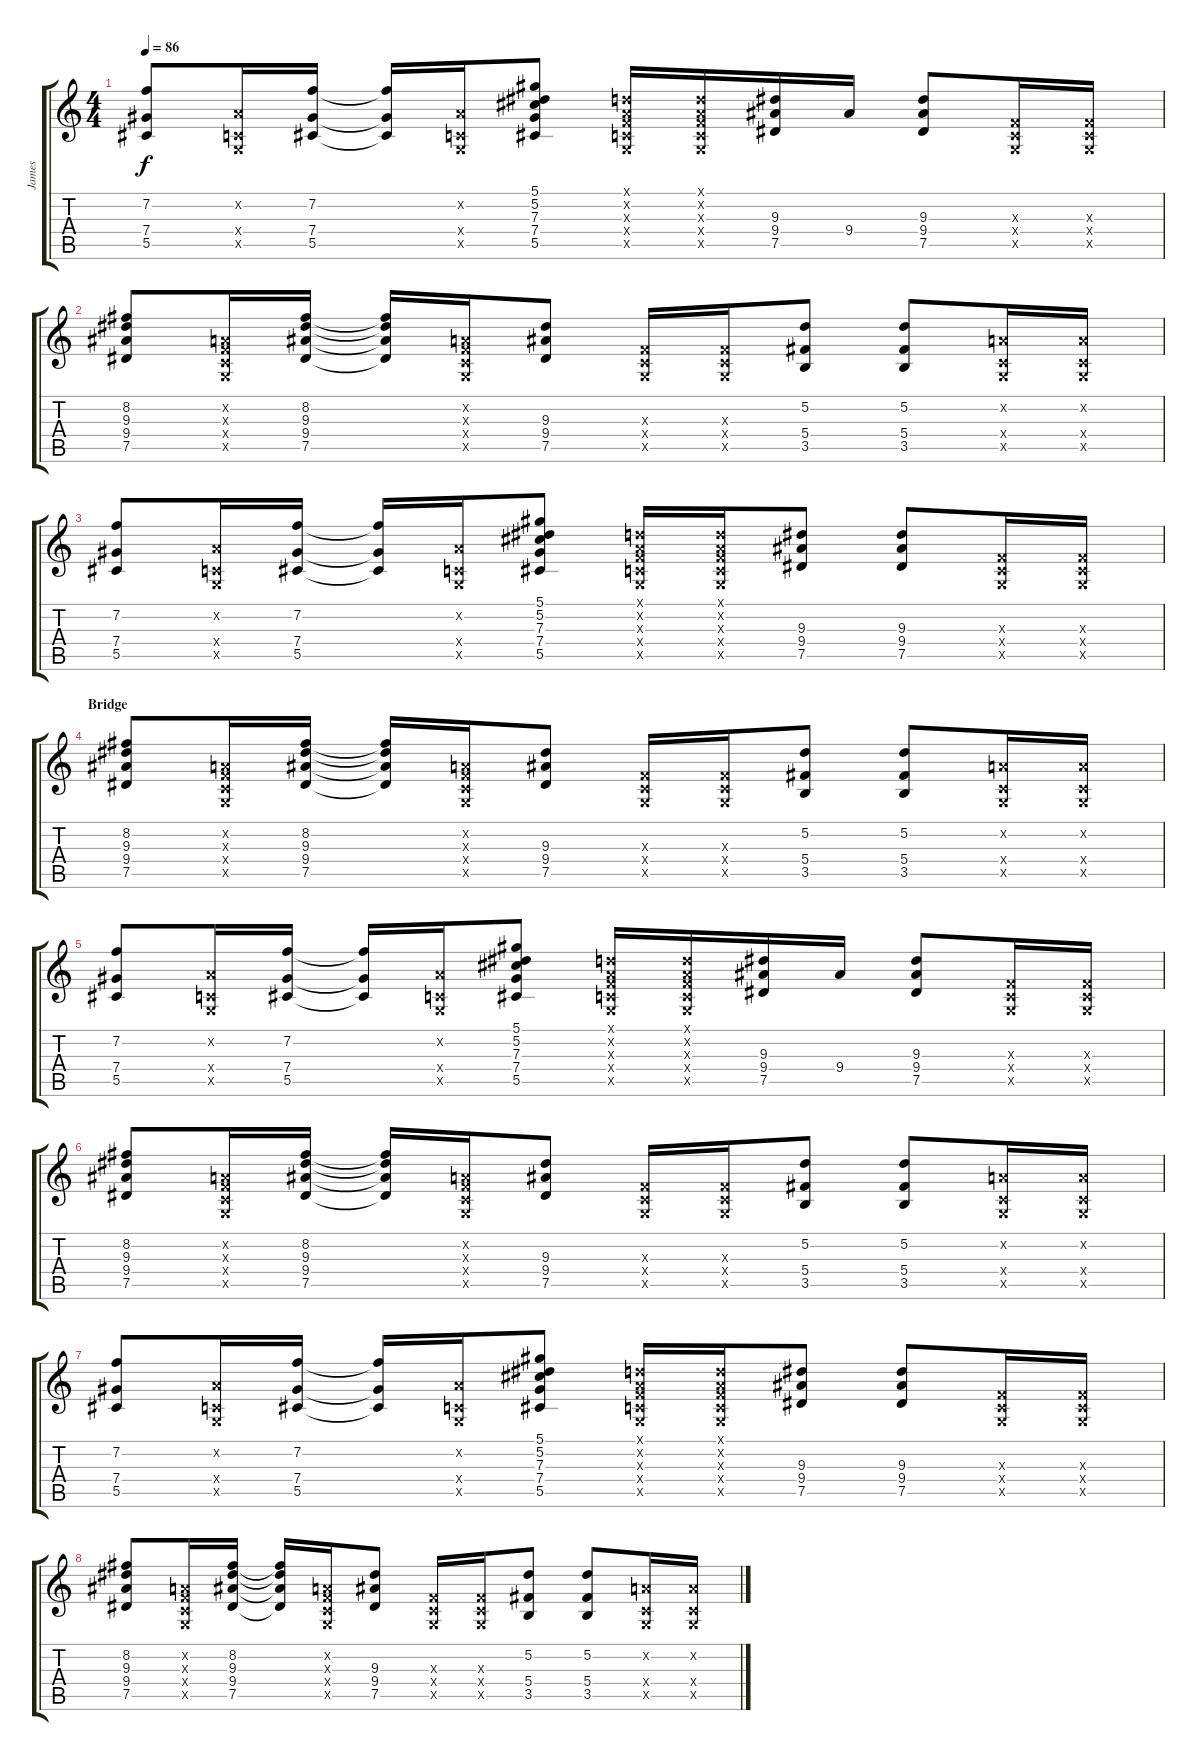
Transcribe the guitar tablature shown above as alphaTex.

\track ("James" "James") {instrument overdrivenguitar}
\staff {score tabs}
\tuning (Eb4 Bb3 Gb3 Db3 Ab2 Eb2) {hide}
\ts (4 4)
\tempo 86
\clef g2
\ks c
(7.2 7.4 5.5).8{dy f} (-1.2{x} -1.4{x} -1.5{x}).16 (7.2 7.4 5.5).16 (7.2{t} 7.4{t} 5.5{t}).16 (-1.2{x} -1.4{x} -1.5{x}).16 (5.1 5.2 7.3 7.4 5.5).8 (-1.1{x} -1.2{x} -1.3{x} -1.4{x} -1.5{x}).16 (-1.1{x} -1.2{x} -1.3{x} -1.4{x} -1.5{x}).16 (9.3 9.4 7.5).16 9.4.16 (9.3 9.4 7.5).8 (-1.3{x} -1.4{x} -1.5{x}).16 (-1.3{x} -1.4{x} -1.5{x}).16 |
(8.2 9.3 9.4 7.5).8 (-1.2{x} -1.3{x} -1.4{x} -1.5{x}).16 (8.2 9.3 9.4 7.5).16 (8.2{t} 9.3{t} 9.4{t} 7.5{t}).16 (-1.2{x} -1.3{x} -1.4{x} -1.5{x}).16 (9.3 9.4 7.5).8 (-1.3{x} -1.4{x} -1.5{x}).16 (-1.3{x} -1.4{x} -1.5{x}).16 (5.2 5.4 3.5).8 (5.2 5.4 3.5).8 (-1.2{x} -1.4{x} -1.5{x}).16 (-1.2{x} -1.4{x} -1.5{x}).16 |
(7.2 7.4 5.5).8 (-1.2{x} -1.4{x} -1.5{x}).16 (7.2 7.4 5.5).16 (7.2{t} 7.4{t} 5.5{t}).16 (-1.2{x} -1.4{x} -1.5{x}).16 (5.1 5.2 7.3 7.4 5.5).8 (-1.1{x} -1.2{x} -1.3{x} -1.4{x} -1.5{x}).16 (-1.1{x} -1.2{x} -1.3{x} -1.4{x} -1.5{x}).16 (9.3 9.4 7.5).8 (9.3 9.4 7.5).8 (-1.3{x} -1.4{x} -1.5{x}).16 (-1.3{x} -1.4{x} -1.5{x}).16 |
\section ("" "Bridge")
(8.2 9.3 9.4 7.5).8 (-1.2{x} -1.3{x} -1.4{x} -1.5{x}).16 (8.2 9.3 9.4 7.5).16 (8.2{t} 9.3{t} 9.4{t} 7.5{t}).16 (-1.2{x} -1.3{x} -1.4{x} -1.5{x}).16 (9.3 9.4 7.5).8 (-1.3{x} -1.4{x} -1.5{x}).16 (-1.3{x} -1.4{x} -1.5{x}).16 (5.2 5.4 3.5).8 (5.2 5.4 3.5).8 (-1.2{x} -1.4{x} -1.5{x}).16 (-1.2{x} -1.4{x} -1.5{x}).16 |
(7.2 7.4 5.5).8 (-1.2{x} -1.4{x} -1.5{x}).16 (7.2 7.4 5.5).16 (7.2{t} 7.4{t} 5.5{t}).16 (-1.2{x} -1.4{x} -1.5{x}).16 (5.1 5.2 7.3 7.4 5.5).8 (-1.1{x} -1.2{x} -1.3{x} -1.4{x} -1.5{x}).16 (-1.1{x} -1.2{x} -1.3{x} -1.4{x} -1.5{x}).16 (9.3 9.4 7.5).16 9.4.16 (9.3 9.4 7.5).8 (-1.3{x} -1.4{x} -1.5{x}).16 (-1.3{x} -1.4{x} -1.5{x}).16 |
(8.2 9.3 9.4 7.5).8 (-1.2{x} -1.3{x} -1.4{x} -1.5{x}).16 (8.2 9.3 9.4 7.5).16 (8.2{t} 9.3{t} 9.4{t} 7.5{t}).16 (-1.2{x} -1.3{x} -1.4{x} -1.5{x}).16 (9.3 9.4 7.5).8 (-1.3{x} -1.4{x} -1.5{x}).16 (-1.3{x} -1.4{x} -1.5{x}).16 (5.2 5.4 3.5).8 (5.2 5.4 3.5).8 (-1.2{x} -1.4{x} -1.5{x}).16 (-1.2{x} -1.4{x} -1.5{x}).16 |
(7.2 7.4 5.5).8 (-1.2{x} -1.4{x} -1.5{x}).16 (7.2 7.4 5.5).16 (7.2{t} 7.4{t} 5.5{t}).16 (-1.2{x} -1.4{x} -1.5{x}).16 (5.1 5.2 7.3 7.4 5.5).8 (-1.1{x} -1.2{x} -1.3{x} -1.4{x} -1.5{x}).16 (-1.1{x} -1.2{x} -1.3{x} -1.4{x} -1.5{x}).16 (9.3 9.4 7.5).8 (9.3 9.4 7.5).8 (-1.3{x} -1.4{x} -1.5{x}).16 (-1.3{x} -1.4{x} -1.5{x}).16 |
(8.2 9.3 9.4 7.5).8 (-1.2{x} -1.3{x} -1.4{x} -1.5{x}).16 (8.2 9.3 9.4 7.5).16 (8.2{t} 9.3{t} 9.4{t} 7.5{t}).16 (-1.2{x} -1.3{x} -1.4{x} -1.5{x}).16 (9.3 9.4 7.5).8 (-1.3{x} -1.4{x} -1.5{x}).16 (-1.3{x} -1.4{x} -1.5{x}).16 (5.2 5.4 3.5).8 (5.2 5.4 3.5).8 (-1.2{x} -1.4{x} -1.5{x}).16 (-1.2{x} -1.4{x} -1.5{x}).16
